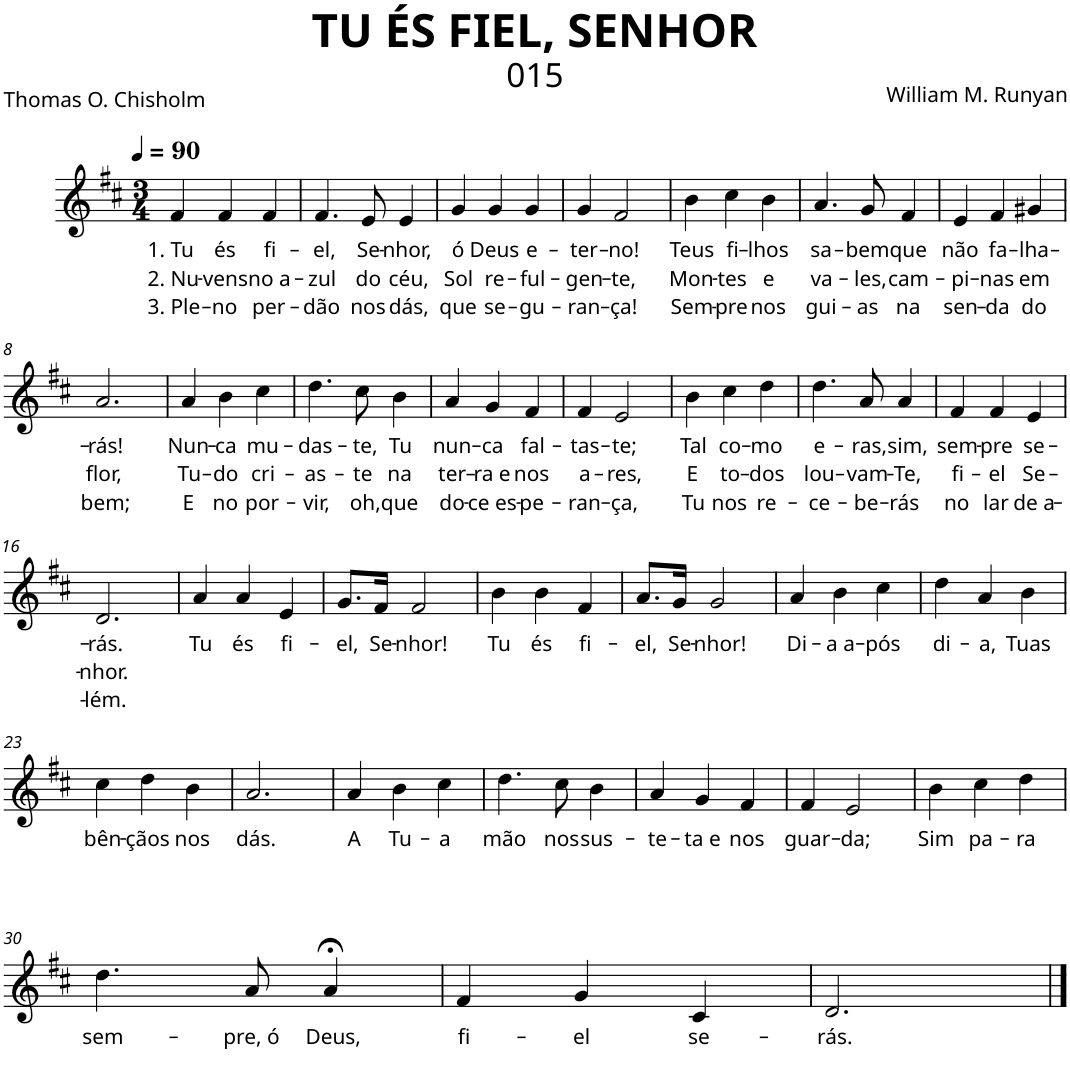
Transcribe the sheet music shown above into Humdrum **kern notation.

**kern	**text	**text	**text
*part1	*part1	*part1	*part1
*staff1	*staff1	*staff1	*staff1
*I"Trompete em Bb	*	*	*
*I'Tpt. em Bb	*	*	*
*clefG2	*	*	*
*Trd1c2	*	*	*
*k[f#c#]	*	*	*
*M3/4	*	*	*
*MM90	*	*	*
=1	=1	=1	=1
!	!LO:LY:b	!LO:LY:b	!LO:LY:b
4f#/	1. Tu	2. Nu-	3. Ple-
!	!LO:LY:b	!LO:LY:b	!LO:LY:b
4f#/	és	-vens	-no
!	!LO:LY:b	!LO:LY:b	!LO:LY:b
4f#/	fi-	no a-	per-
=2	=2	=2	=2
!	!LO:LY:b	!LO:LY:b	!LO:LY:b
4.f#/	-el,	-zul	-dão
!	!LO:LY:b	!LO:LY:b	!LO:LY:b
8e/	Se-	do	nos
!	!LO:LY:b	!LO:LY:b	!LO:LY:b
4e/	-nhor,	céu,	dás,
=3	=3	=3	=3
!	!LO:LY:b	!LO:LY:b	!LO:LY:b
4g/	ó	Sol	que
!	!LO:LY:b	!LO:LY:b	!LO:LY:b
4g/	Deus	re-	se-
!	!LO:LY:b	!LO:LY:b	!LO:LY:b
4g/	e-	-ful-	-gu-
=4	=4	=4	=4
!	!LO:LY:b	!LO:LY:b	!LO:LY:b
4g/	-ter-	-gen-	-ran-
!	!LO:LY:b	!LO:LY:b	!LO:LY:b
2f#/	-no!	-te,	-ça!
=5	=5	=5	=5
!	!LO:LY:b	!LO:LY:b	!LO:LY:b
4b\	Teus	Mon-	Sem-
!	!LO:LY:b	!LO:LY:b	!LO:LY:b
4cc#\	fi-	-tes	-pre
!	!LO:LY:b	!LO:LY:b	!LO:LY:b
4b\	-lhos	e	nos
=6	=6	=6	=6
!	!LO:LY:b	!LO:LY:b	!LO:LY:b
4.a/	sa-	va-	gui-
!	!LO:LY:b	!LO:LY:b	!LO:LY:b
8g/	-bem	-les,	-as
!	!LO:LY:b	!LO:LY:b	!LO:LY:b
4f#/	que	cam-	na
=7	=7	=7	=7
!	!LO:LY:b	!LO:LY:b	!LO:LY:b
4e/	não	-pi-	sen-
!	!LO:LY:b	!LO:LY:b	!LO:LY:b
4f#/	fa-	-nas	-da
!	!LO:LY:b	!LO:LY:b	!LO:LY:b
4g#X/	-lha-	em	do
!!LO:LB:g=z
=8	=8	=8	=8
!	!LO:LY:b	!LO:LY:b	!LO:LY:b
2.a/	-rás!	flor,	bem;
=9	=9	=9	=9
!	!LO:LY:b	!LO:LY:b	!LO:LY:b
4a/	Nun-	Tu-	E
!	!LO:LY:b	!LO:LY:b	!LO:LY:b
4b\	-ca	-do	no
!	!LO:LY:b	!LO:LY:b	!LO:LY:b
4cc#\	mu-	cri-	por-
=10	=10	=10	=10
!	!LO:LY:b	!LO:LY:b	!LO:LY:b
4.dd\	-das-	-as-	-vir,
!	!LO:LY:b	!LO:LY:b	!LO:LY:b
8cc#\	-te,	-te	oh,
!	!LO:LY:b	!LO:LY:b	!LO:LY:b
4b\	Tu	na	que
=11	=11	=11	=11
!	!LO:LY:b	!LO:LY:b	!LO:LY:b
4a/	nun-	ter-	do-
!	!LO:LY:b	!LO:LY:b	!LO:LY:b
4g/	-ca	-ra e	-ce es-
!	!LO:LY:b	!LO:LY:b	!LO:LY:b
4f#/	fal-	nos	-pe-
=12	=12	=12	=12
!	!LO:LY:b	!LO:LY:b	!LO:LY:b
4f#/	-tas-	a-	-ran-
!	!LO:LY:b	!LO:LY:b	!LO:LY:b
2e/	-te;	-res,	-ça,
=13	=13	=13	=13
!	!LO:LY:b	!LO:LY:b	!LO:LY:b
4b\	Tal	E	Tu
!	!LO:LY:b	!LO:LY:b	!LO:LY:b
4cc#\	co-	to-	nos
!	!LO:LY:b	!LO:LY:b	!LO:LY:b
4dd\	-mo	-dos	re-
=14	=14	=14	=14
!	!LO:LY:b	!LO:LY:b	!LO:LY:b
4.dd\	e-	lou-	-ce-
!	!LO:LY:b	!LO:LY:b	!LO:LY:b
8a/	-ras,	-vam-	-be-
!	!LO:LY:b	!LO:LY:b	!LO:LY:b
4a/	sim,	-Te,	-rás
=15	=15	=15	=15
!	!LO:LY:b	!LO:LY:b	!LO:LY:b
4f#/	sem-	fi-	no
!	!LO:LY:b	!LO:LY:b	!LO:LY:b
4f#/	-pre	-el	lar
!	!LO:LY:b	!LO:LY:b	!LO:LY:b
4e/	se-	Se-	de a-
!!LO:LB:g=z
=16	=16	=16	=16
!	!LO:LY:b	!LO:LY:b	!LO:LY:b
2.d/	-rás.	-nhor.	-lém.
=17	=17	=17	=17
!	!LO:LY:b	!	!
4a/	Tu	.	.
!	!LO:LY:b	!	!
4a/	és	.	.
!	!LO:LY:b	!	!
4e/	fi-	.	.
=18	=18	=18	=18
!	!LO:LY:b	!	!
8.g/L	-el,	.	.
!	!LO:LY:b	!	!
16f#/Jk	Se-	.	.
!	!LO:LY:b	!	!
2f#/	-nhor!	.	.
=19	=19	=19	=19
!	!LO:LY:b	!	!
4b\	Tu	.	.
!	!LO:LY:b	!	!
4b\	és	.	.
!	!LO:LY:b	!	!
4f#/	fi-	.	.
=20	=20	=20	=20
!	!LO:LY:b	!	!
8.a/L	-el,	.	.
!	!LO:LY:b	!	!
16g/Jk	Se-	.	.
!	!LO:LY:b	!	!
2g/	-nhor!	.	.
=21	=21	=21	=21
!	!LO:LY:b	!	!
4a/	Di-	.	.
!	!LO:LY:b	!	!
4b\	-a a-	.	.
!	!LO:LY:b	!	!
4cc#\	-pós	.	.
=22	=22	=22	=22
!	!LO:LY:b	!	!
4dd\	di-	.	.
!	!LO:LY:b	!	!
4a/	-a,	.	.
!	!LO:LY:b	!	!
4b\	Tuas	.	.
!!LO:LB:g=z
=23	=23	=23	=23
!	!LO:LY:b	!	!
4cc#\	bên-	.	.
!	!LO:LY:b	!	!
4dd\	-çãos	.	.
!	!LO:LY:b	!	!
4b\	nos	.	.
=24	=24	=24	=24
!	!LO:LY:b	!	!
2.a/	dás.	.	.
=25	=25	=25	=25
!	!LO:LY:b	!	!
4a/	A	.	.
!	!LO:LY:b	!	!
4b\	Tu-	.	.
!	!LO:LY:b	!	!
4cc#\	-a	.	.
=26	=26	=26	=26
!	!LO:LY:b	!	!
4.dd\	mão	.	.
!	!LO:LY:b	!	!
8cc#\	nos	.	.
!	!LO:LY:b	!	!
4b\	sus-	.	.
=27	=27	=27	=27
!	!LO:LY:b	!	!
4a/	-te-	.	.
!	!LO:LY:b	!	!
4g/	-ta e	.	.
!	!LO:LY:b	!	!
4f#/	nos	.	.
=28	=28	=28	=28
!	!LO:LY:b	!	!
4f#/	guar-	.	.
!	!LO:LY:b	!	!
2e/	-da;	.	.
=29	=29	=29	=29
!	!LO:LY:b	!	!
4b\	Sim	.	.
!	!LO:LY:b	!	!
4cc#\	pa-	.	.
!	!LO:LY:b	!	!
4dd\	-ra	.	.
!!LO:LB:g=z
=30	=30	=30	=30
!	!LO:LY:b	!	!
4.dd\	sem-	.	.
!	!LO:LY:b	!	!
8a/	-pre, ó	.	.
!	!LO:LY:b	!	!
4a;</	Deus,	.	.
=31	=31	=31	=31
!	!LO:LY:b	!	!
4f#/	fi-	.	.
!	!LO:LY:b	!	!
4g/	-el	.	.
!	!LO:LY:b	!	!
4c#/	se-	.	.
=32	=32	=32	=32
!	!LO:LY:b	!	!
2.d/	-rás.	.	.
==	==	==	==
*-	*-	*-	*-
